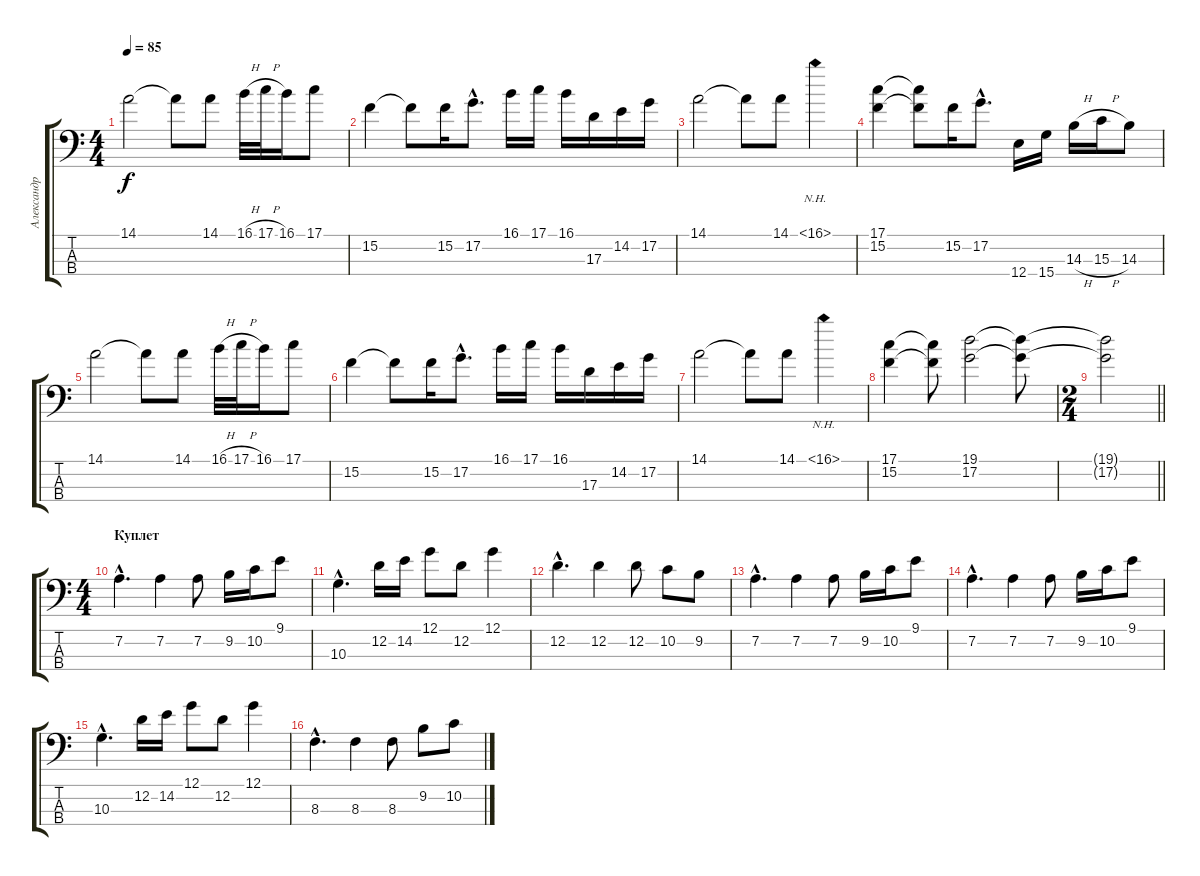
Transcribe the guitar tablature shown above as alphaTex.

\track ("Александр Тимонин" "Александр ") {instrument electricbassfinger}
\staff {score tabs}
\tuning (G2 D2 A1 E1) {hide}
\ts (4 4)
\tempo 85
\clef f4
\ks c
14.1.2{dy f instrument electricbassfinger} 14.1{t}.8 14.1.8 16.1{h}.32 17.1{h}.32 16.1.16 17.1.8 |
15.2.4 15.2{t}.8 15.2.16 17.2{hac}.8{d} 16.1.16 17.1.16 16.1.16 17.3.16 14.2.16 17.2.16 |
14.1.2 14.1{t}.8 14.1.8 16.1{nh}.4 |
(17.1 15.2).4 (17.1{t} 15.2{t}).8 15.2.16 17.2{hac}.8{d} 12.4.16 15.4.16 14.3{h}.16 15.3{h}.16 14.3.8 |
14.1.2 14.1{t}.8 14.1.8 16.1{h}.32 17.1{h}.32 16.1.16 17.1.8 |
15.2.4 15.2{t}.8 15.2.16 17.2{hac}.8{d} 16.1.16 17.1.16 16.1.16 17.3.16 14.2.16 17.2.16 |
14.1.2 14.1{t}.8 14.1.8 16.1{nh}.4 |
(17.1 15.2).4 (17.1{t} 15.2{t}).8 (19.1 17.2).2 (19.1{t} 17.2{t}).8 |
\ts (2 4)
\barLineRight lightlight
(19.1{t} 17.2{t}).2 |
\ts (4 4)
\section ("" "Куплет")
7.2{hac}.4{d} 7.2.4 7.2.8 9.2.16 10.2.16 9.1.8 |
10.3{hac}.4{d} 12.2.16 14.2.16 12.1.8 12.2.8 12.1.4 |
12.2{hac}.4{d} 12.2.4 12.2.8 10.2.8 9.2.8 |
7.2{hac}.4{d} 7.2.4 7.2.8 9.2.16 10.2.16 9.1.8 |
7.2{hac}.4{d} 7.2.4 7.2.8 9.2.16 10.2.16 9.1.8 |
10.3{hac}.4{d} 12.2.16 14.2.16 12.1.8 12.2.8 12.1.4 |
8.3{hac}.4{d} 8.3.4 8.3.8 9.2.8 10.2.8
